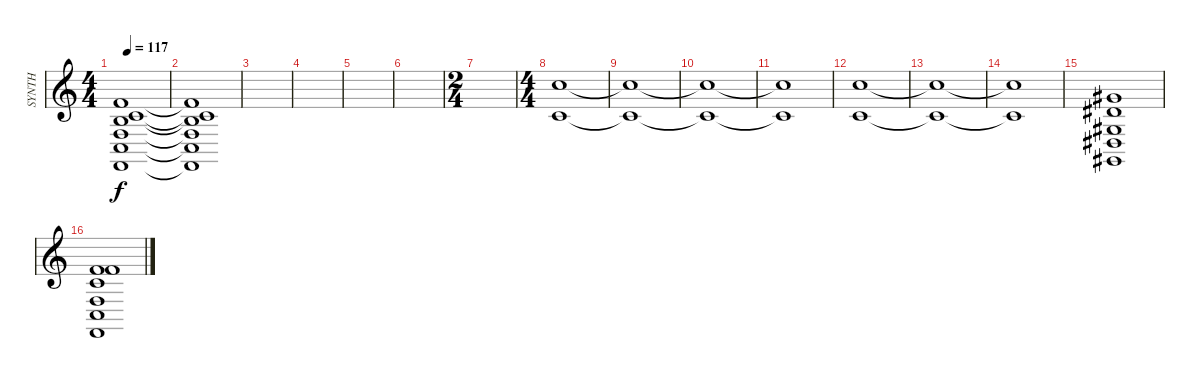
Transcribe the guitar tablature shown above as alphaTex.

\track ("SYNTH" "SYNTH") {instrument stringensemble2}
\staff {score}
\tuning (E4 B3 G3 D3 A2 E2) {hide}
\ts (4 4)
\tempo 117
\clef g2
\ks c
(1.1{t} 1.2{t} 4.3{t} 3.4{t} 3.5{t} 1.6{t}).1{dy f} |
(1.1{t} 1.2{t} 4.3{t} 3.4{t} 3.5{t} 1.6{t}).1 |
|
|
|
|
\ts (2 4)
|
\ts (4 4)
(8.1 5.3).1 |
(8.1{t} 5.3{t}).1 |
(8.1{t} 5.3{t}).1 |
(8.1{t} 5.3{t}).1 |
(8.1 5.3).1 |
(8.1{t} 5.3{t}).1 |
(8.1{t} 5.3{t}).1 |
(9.2 8.3 6.4 6.5 4.6).1 |
(1.1 6.2 5.3 3.4 3.5 1.6).1
